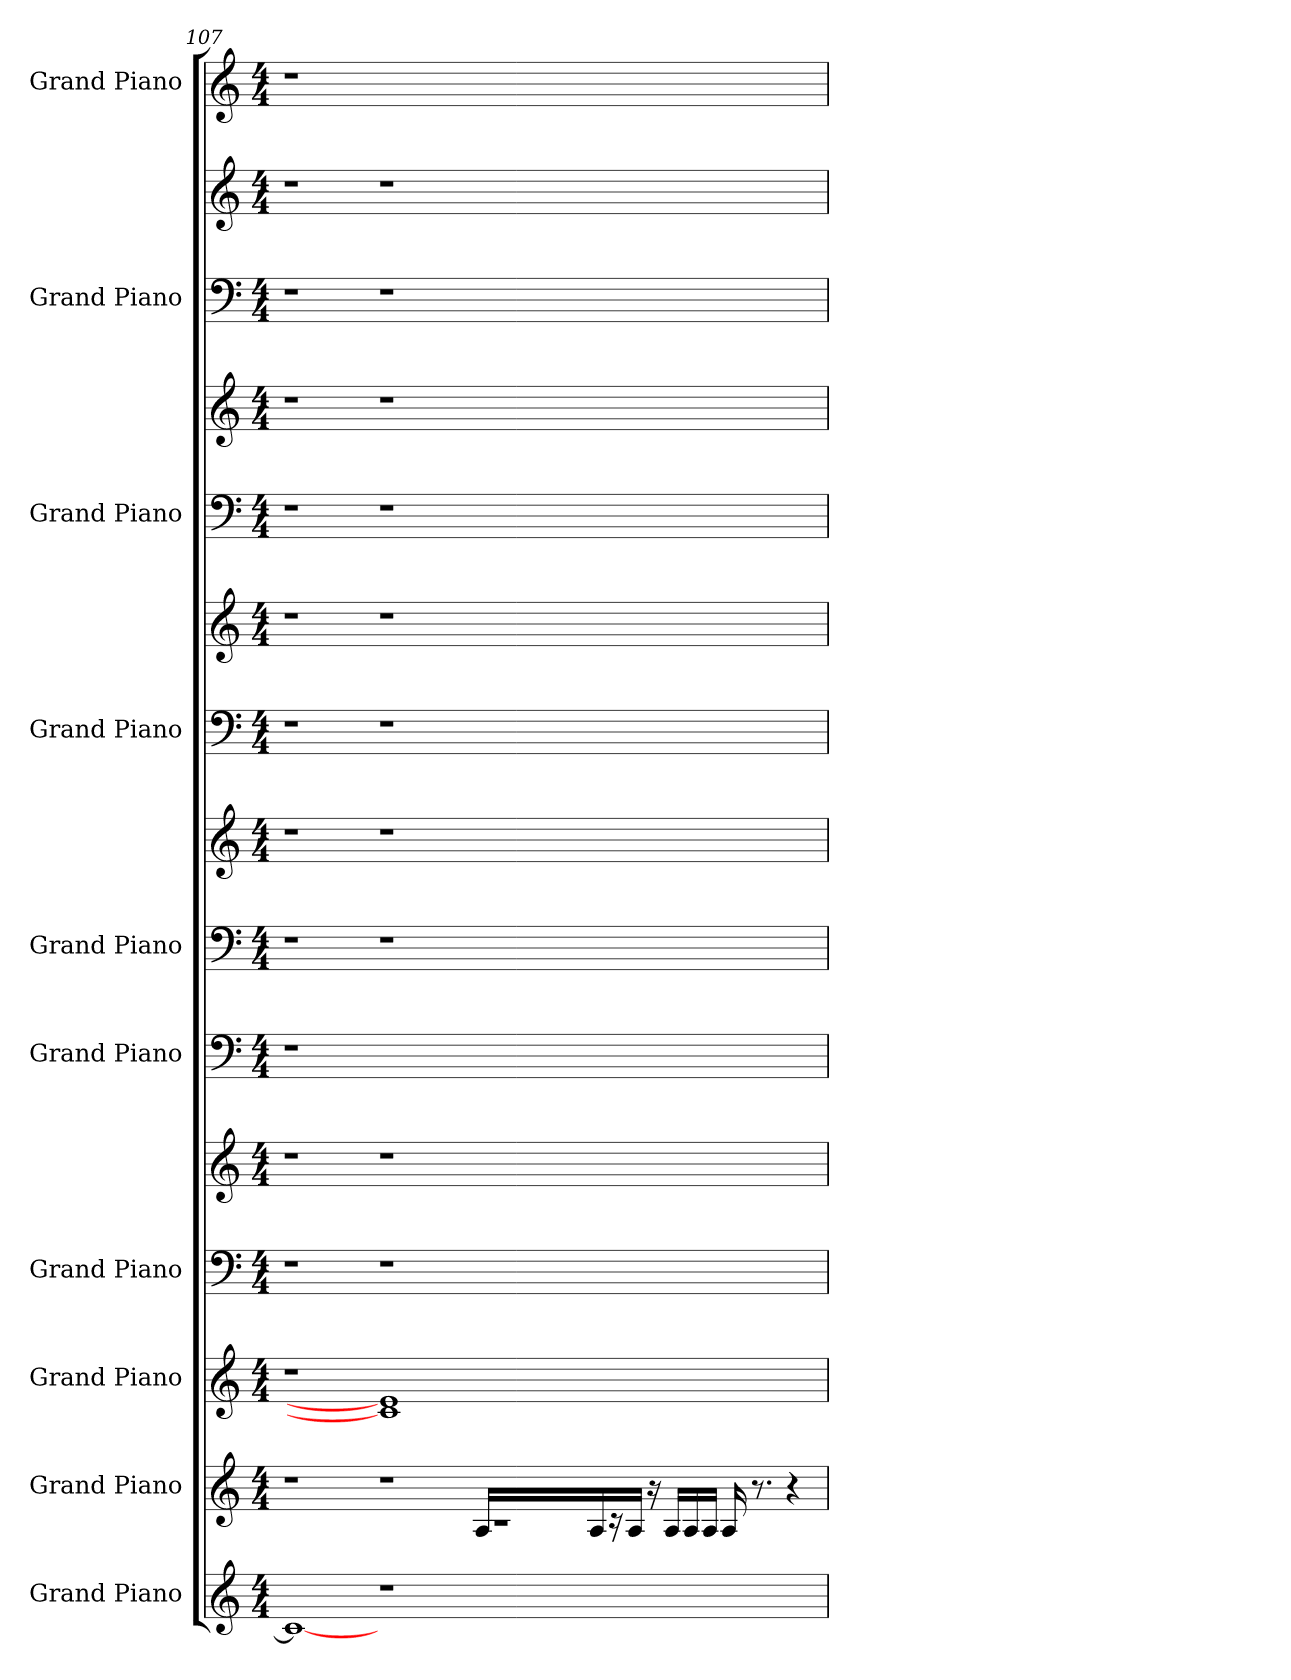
**kern	**kern	**kern	**kern	**kern	**kern	**kern	**kern	**kern	**kern	**kern	**kern	**kern	**kern	**kern
*part10	*part9	*part8	*part7	*part7	*part6	*part5	*part5	*part4	*part4	*part3	*part3	*part2	*part2	*part1
*staff15	*staff14	*staff13	*staff12	*staff11	*staff10	*staff9	*staff8	*staff7	*staff6	*staff5	*staff4	*staff3	*staff2	*staff1
*I"Grand Piano	*I"Grand Piano	*I"Grand Piano	*I"Grand Piano	*	*I"Grand Piano	*I"Grand Piano	*	*I"Grand Piano	*	*I"Grand Piano	*	*I"Grand Piano	*	*I"Grand Piano
*clefG2	*clefG2	*clefG2	*clefF4	*clefG2	*clefF4	*clefF4	*clefG2	*clefF4	*clefG2	*clefF4	*clefG2	*clefF4	*clefG2	*clefG2
*k[]	*k[]	*k[]	*k[]	*k[]	*k[]	*k[]	*k[]	*k[]	*k[]	*k[]	*k[]	*k[]	*k[]	*k[]
*C:	*C:	*C:	*C:	*C:	*C:	*C:	*C:	*C:	*C:	*C:	*C:	*C:	*C:	*C:
*M4/4	*M4/4	*M4/4	*M4/4	*M4/4	*M4/4	*M4/4	*M4/4	*M4/4	*M4/4	*M4/4	*M4/4	*M4/4	*M4/4	*M4/4
=107	=107	=107	=107	=107	=107	=107	=107	=107	=107	=107	=107	=107	=107	=107
1c_	1r	1r	1r	1r	1r	1r	1r	1r	1r	1r	1r	1r	1r	1r
1r	1r	1c] 1e]	1r	1r	0.ryy	1r	1r	1r	1r	1r	1r	1r	1r	0.ryy
0ryy	16ALL	0ryy	0ryy	0ryy	.	0ryy	0ryy	0ryy	0ryy	0ryy	0ryy	0ryy	0ryy	.
.	1r	.	.	.	.	.	.	.	.	.	.	.	.	.
.	16A	.	.	.	.	.	.	.	.	.	.	.	.	.
.	16r	.	.	.	.	.	.	.	.	.	.	.	.	.
.	16AJJ	.	.	.	.	.	.	.	.	.	.	.	.	.
.	16r	.	.	.	.	.	.	.	.	.	.	.	.	.
.	16ALL	.	.	.	.	.	.	.	.	.	.	.	.	.
.	16A	.	.	.	.	.	.	.	.	.	.	.	.	.
.	16AJJ	.	.	.	.	.	.	.	.	.	.	.	.	.
.	16A	.	.	.	.	.	.	.	.	.	.	.	.	.
.	8.r	.	.	.	.	.	.	.	.	.	.	.	.	.
.	4r	.	.	.	.	.	.	.	.	.	.	.	.	.
=	=	=	=	=	=	=	=	=	=	=	=	=	=	=
*-	*-	*-	*-	*-	*-	*-	*-	*-	*-	*-	*-	*-	*-	*-
